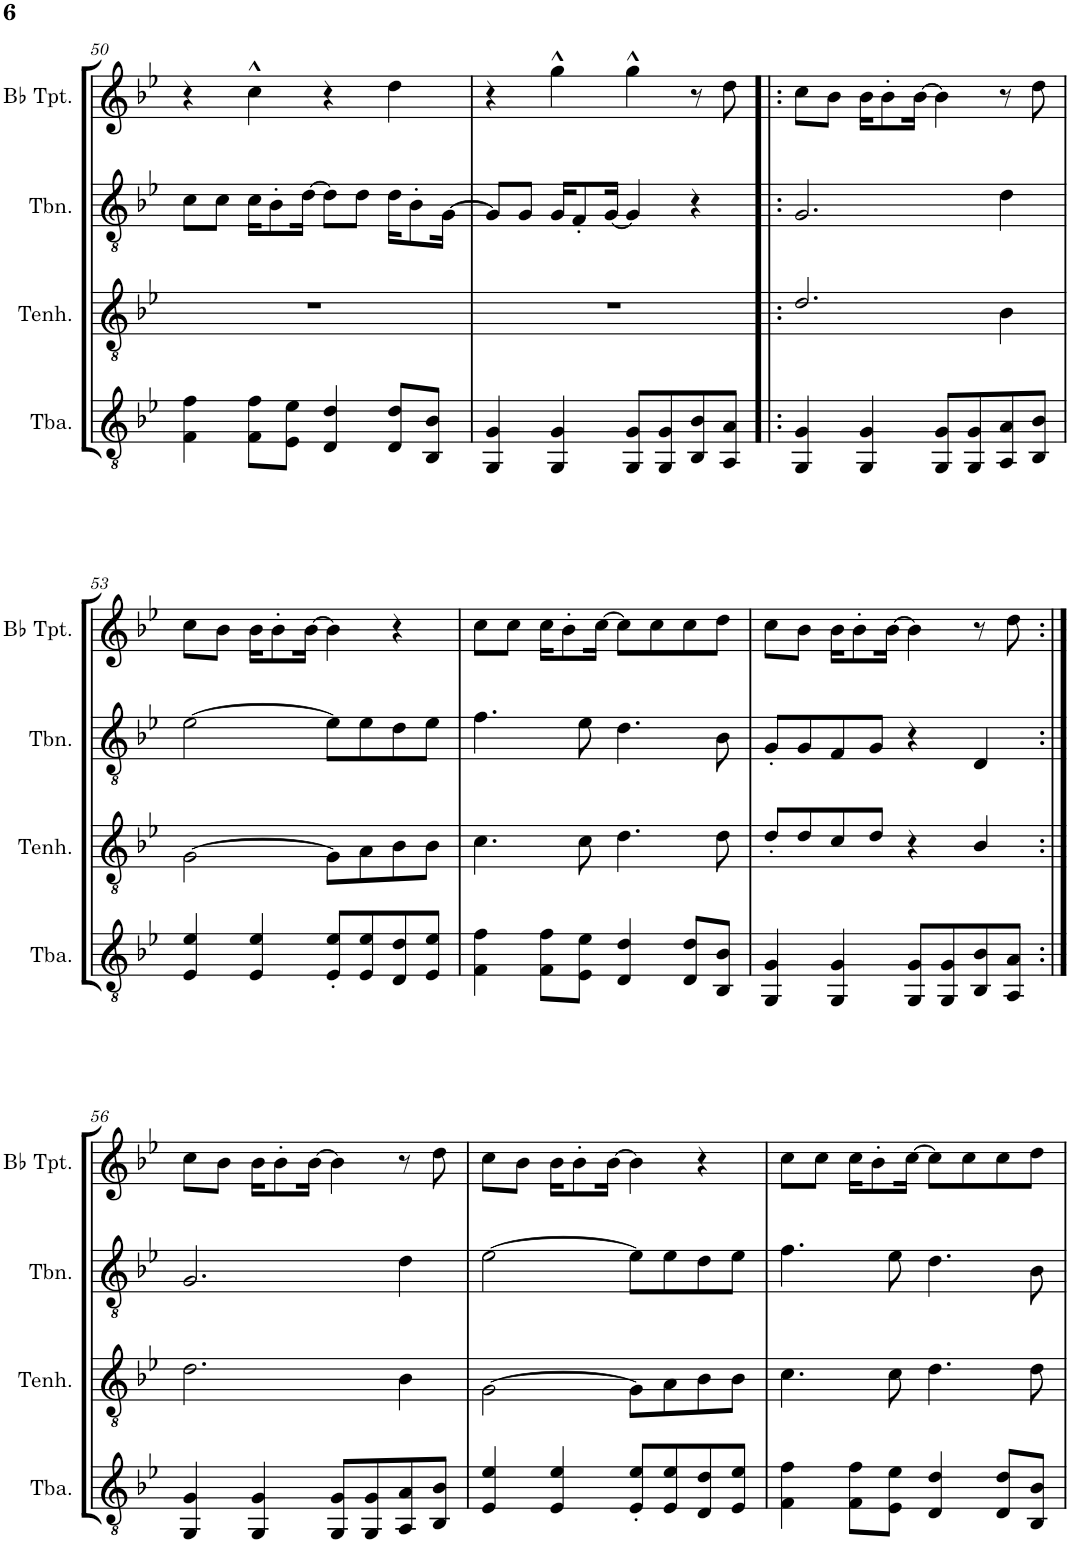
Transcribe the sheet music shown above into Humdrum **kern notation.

**kern	**kern	**kern	**kern
*part4	*part3	*part2	*part1
*staff4	*staff3	*staff2	*staff1
*I"Tuba	*I"Tenorhorn	*I"Trombone	*I"Bb Trumpet
*I'Tba.	*I'Tenh.	*I'Tbn.	*I'Bb Tpt.
!!LO:PB:g=z
*clefGv2	*clefGv2	*clefGv2	*clefG2
*Trd1c2	*Trd1c2	*Trd1c2	*Trd1c2
*k[b-e-]	*k[b-e-]	*k[b-e-]	*k[b-e-]
*M4/4	*M4/4	*M4/4	*M4/4
=50	=50	=50	=50
4F\ 4f\	1r	8c\L	4r
.	.	8c\J	.
8F\ 8f\L	.	16c\KL	4cc^^\
.	.	8B-'\	.
8E-\ 8e-\J	.	.	.
.	.	[>16d\Jk	.
4D/ 4d/	.	8d\L]	4r
.	.	8d\J	.
8D/ 8d/L	.	16d\KL	4dd\
.	.	8B-'\	.
8BB-/ 8B-/J	.	.	.
.	.	[>16G\Jk	.
=51	=51	=51	=51
4GG/ 4G/	1r	8G/L]	4r
.	.	8G/J	.
4GG/ 4G/	.	16G/KL	4gg^^\
.	.	8F'/	.
.	.	[<16G/Jk	.
8GG/ 8G/L	.	4G/]	4gg^^\
8GG/ 8G/	.	.	.
8BB-/ 8B-/	.	4r	8r
8AA/ 8A/J	.	.	8dd\
=52!|:	=52!|:	=52!|:	=52!|:
4GG/ 4G/	2.d/	2.G/	8cc\L
.	.	.	8b-\J
4GG/ 4G/	.	.	16b-\KL
.	.	.	8b-'\
.	.	.	[>16b-\Jk
8GG/ 8G/L	.	.	4b-\]
8GG/ 8G/	.	.	.
8AA/ 8A/	4B-\	4d\	8r
8BB-/ 8B-/J	.	.	8dd\
!!LO:LB:g=z
=53	=53	=53	=53
4E-/ 4e-/	[>2G\	[>2e-\	8cc\L
.	.	.	8b-\J
4E-/ 4e-/	.	.	16b-\KL
.	.	.	8b-'\
.	.	.	[>16b-\Jk
8E-/' 8e-/'L	8G\L]	8e-\L]	4b-\]
8E-/ 8e-/	8A\	8e-\	.
8D/ 8d/	8B-\	8d\	4r
8E-/ 8e-/J	8B-\J	8e-\J	.
=54	=54	=54	=54
4F\ 4f\	4.c\	4.f\	8cc\L
.	.	.	8cc\J
8F\ 8f\L	.	.	16cc\KL
.	.	.	8b-'\
8E-\ 8e-\J	8c\	8e-\	.
.	.	.	[>16cc\Jk
4D/ 4d/	4.d\	4.d\	8cc\L]
.	.	.	8cc\
8D/ 8d/L	.	.	8cc\
8BB-/ 8B-/J	8d\	8B-\	8dd\J
=55	=55	=55	=55
4GG/ 4G/	8d'/L	8G'/L	8cc\L
.	8d/	8G/	8b-\J
4GG/ 4G/	8c/	8F/	16b-\KL
.	.	.	8b-'\
.	8d/J	8G/J	.
.	.	.	[>16b-\Jk
8GG/ 8G/L	4r	4r	4b-\]
8GG/ 8G/	.	.	.
8BB-/ 8B-/	4B-/	4D/	8r
8AA/ 8A/J	.	.	8dd\
!!LO:LB:g=z
=56:|!	=56:|!	=56:|!	=56:|!
4GG/ 4G/	2.d\	2.G/	8cc\L
.	.	.	8b-\J
4GG/ 4G/	.	.	16b-\KL
.	.	.	8b-'\
.	.	.	[>16b-\Jk
8GG/ 8G/L	.	.	4b-\]
8GG/ 8G/	.	.	.
8AA/ 8A/	4B-\	4d\	8r
8BB-/ 8B-/J	.	.	8dd\
=57	=57	=57	=57
4E-/ 4e-/	[>2G\	[>2e-\	8cc\L
.	.	.	8b-\J
4E-/ 4e-/	.	.	16b-\KL
.	.	.	8b-'\
.	.	.	[>16b-\Jk
8E-/' 8e-/'L	8G\L]	8e-\L]	4b-\]
8E-/ 8e-/	8A\	8e-\	.
8D/ 8d/	8B-\	8d\	4r
8E-/ 8e-/J	8B-\J	8e-\J	.
=58	=58	=58	=58
4F\ 4f\	4.c\	4.f\	8cc\L
.	.	.	8cc\J
8F\ 8f\L	.	.	16cc\KL
.	.	.	8b-'\
8E-\ 8e-\J	8c\	8e-\	.
.	.	.	[>16cc\Jk
4D/ 4d/	4.d\	4.d\	8cc\L]
.	.	.	8cc\
8D/ 8d/L	.	.	8cc\
8BB-/ 8B-/J	8d\	8B-\	8dd\J
=	=	=	=
*-	*-	*-	*-
